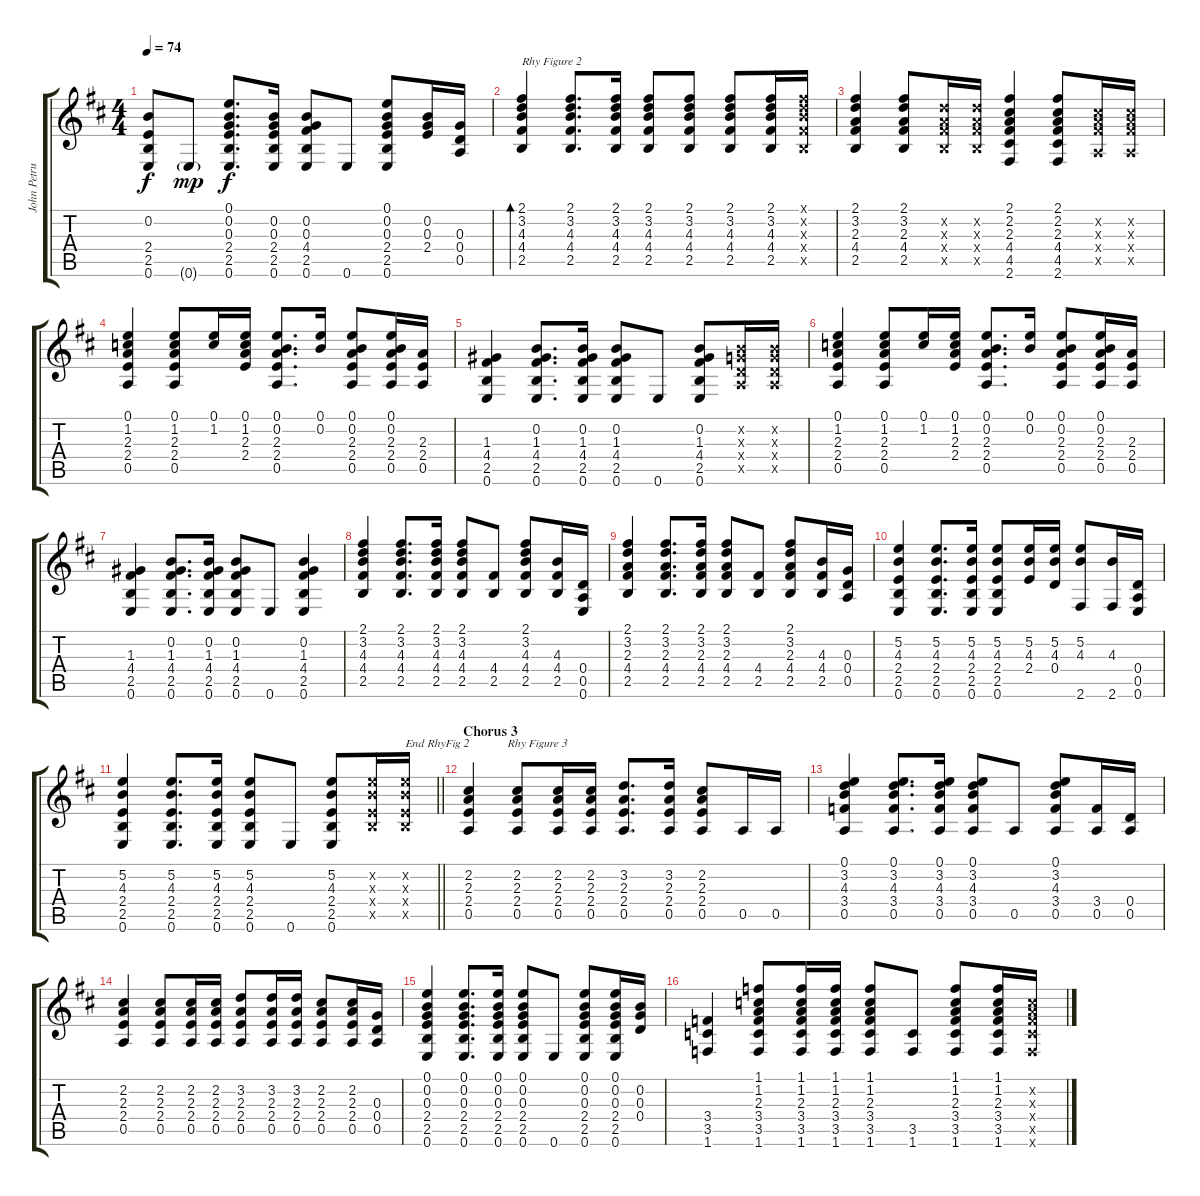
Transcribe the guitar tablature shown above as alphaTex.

\track ("John Petrucci" "John Petru") {instrument acousticguitarsteel}
\staff {score tabs}
\tuning (E4 B3 G3 D3 A2 E2) {hide}
\ts (4 4)
\tempo 74
\clef g2
\ks bminor
(0.2 2.4 2.5 0.6).8{dy f} 0.6{g}.8{dy mp} (0.1 0.2 0.3 2.4 2.5 0.6).8{d dy f} (0.2 0.3 2.4 2.5 0.6).16 (0.2 0.3 4.4 2.5 0.6).8 0.6.8 (0.1 0.2 0.3 2.4 2.5 0.6).8 (0.2 0.3 2.4).16 (0.3 0.4 0.5).16 |
(2.1 3.2 4.3 4.4 2.5).4{bd 120 txt "Rhy Figure 2"} (2.1 3.2 4.3 4.4 2.5).8{d} (2.1 3.2 4.3 4.4 2.5).16 (2.1 3.2 4.3 4.4 2.5).8 (2.1 3.2 4.3 4.4 2.5).8 (2.1 3.2 4.3 4.4 2.5).8 (2.1 3.2 4.3 4.4 2.5).16 (2.1{x} 3.2{x} 4.3{x} 4.4{x} 2.5{x}).16 |
(2.1 3.2 2.3 4.4 2.5).4 (2.1 3.2 2.3 4.4 2.5).8 (3.2{x} 2.3{x} 4.4{x} 2.5{x}).16 (3.2{x} 2.3{x} 4.4{x} 2.5{x}).16 (2.1 2.2 2.3 4.4 4.5 2.6).4 (2.1 2.2 2.3 4.4 4.5 2.6).8 (2.2{x} 2.3{x} 4.4{x} 0.5{x}).16 (2.2{x} 2.3{x} 4.4{x} 0.5{x}).16 |
(0.1 1.2 2.3 2.4 0.5).4 (0.1 1.2 2.3 2.4 0.5).8 (0.1 1.2).16 (0.1 1.2 2.3 2.4).16 (0.1 0.2 2.3 2.4 0.5).8{d} (0.1 0.2).16 (0.1 0.2 2.3 2.4 0.5).8 (0.1 0.2 2.3 2.4 0.5).16 (2.3 2.4 0.5).16 |
(1.3 4.4 2.5 0.6).4 (0.2 1.3 4.4 2.5 0.6).8{d} (0.2 1.3 4.4 2.5 0.6).16 (0.2 1.3 4.4 2.5 0.6).8 0.6.8 (0.2 1.3 4.4 2.5 0.6).8 (0.2{x} 0.3{x} 0.4{x} 0.5{x}).16 (0.2{x} 0.3{x} 0.4{x} 0.5{x}).16 |
(0.1 1.2 2.3 2.4 0.5).4 (0.1 1.2 2.3 2.4 0.5).8 (0.1 1.2).16 (0.1 1.2 2.3 2.4).16 (0.1 0.2 2.3 2.4 0.5).8{d} (0.1 0.2).16 (0.1 0.2 2.3 2.4 0.5).8 (0.1 0.2 2.3 2.4 0.5).16 (2.3 2.4 0.5).16 |
(1.3 4.4 2.5 0.6).4 (0.2 1.3 4.4 2.5 0.6).8{d} (0.2 1.3 4.4 2.5 0.6).16 (0.2 1.3 4.4 2.5 0.6).8 0.6.8 (0.2 1.3 4.4 2.5 0.6).4 |
(2.1 3.2 4.3 4.4 2.5).4 (2.1 3.2 4.3 4.4 2.5).8{d} (2.1 3.2 4.3 4.4 2.5).16 (2.1 3.2 4.3 4.4 2.5).8 (4.4 2.5).8 (2.1 3.2 4.3 4.4 2.5).8 (4.3 4.4 2.5).16 (0.4 0.5 0.6).16 |
(2.1 3.2 2.3 4.4 2.5).4 (2.1 3.2 2.3 4.4 2.5).8{d} (2.1 3.2 2.3 4.4 2.5).16 (2.1 3.2 2.3 4.4 2.5).8 (4.4 2.5).8 (2.1 3.2 2.3 4.4 2.5).8 (4.3 4.4 2.5).16 (0.3 0.4 0.5).16 |
(5.2 4.3 2.4 2.5 0.6).4 (5.2 4.3 2.4 2.5 0.6).8{d} (5.2 4.3 2.4 2.5 0.6).16 (5.2 4.3 2.4 2.5 0.6).8 (5.2 4.3 2.4).16 (5.2 4.3 0.4).16 (5.2 4.3 2.6).8 (4.3 2.6).16 (0.4 0.5 0.6).16 |
\barLineRight lightlight
(5.2 4.3 2.4 2.5 0.6).4 (5.2 4.3 2.4 2.5 0.6).8{d} (5.2 4.3 2.4 2.5 0.6).16 (5.2 4.3 2.4 2.5 0.6).8 0.6.8 (5.2 4.3 2.4 2.5 0.6).8 (5.2{x} 4.3{x} 2.4{x} 2.5{x}).16 (5.2{x} 4.3{x} 2.4{x} 2.5{x}).16{txt "End RhyFig 2"} |
\section ("" "Chorus 3")
(2.2 2.3 2.4 0.5).4{txt "             Rhy Figure 3"} (2.2 2.3 2.4 0.5).8 (2.2 2.3 2.4 0.5).16 (2.2 2.3 2.4 0.5).16 (3.2 2.3 2.4 0.5).8{d} (3.2 2.3 2.4 0.5).16 (2.2 2.3 2.4 0.5).8 0.5.16 0.5.16 |
(0.1 3.2 4.3 3.4 0.5).4 (0.1 3.2 4.3 3.4 0.5).8{d} (0.1 3.2 4.3 3.4 0.5).16 (0.1 3.2 4.3 3.4 0.5).8 0.5.8 (0.1 3.2 4.3 3.4 0.5).8 (3.4 0.5).16 (0.4 0.5).16 |
(2.2 2.3 2.4 0.5).4 (2.2 2.3 2.4 0.5).8 (2.2 2.3 2.4 0.5).16 (2.2 2.3 2.4 0.5).16 (3.2 2.3 2.4 0.5).8 (3.2 2.3 2.4 0.5).16 (3.2 2.3 2.4 0.5).16 (2.2 2.3 2.4 0.5).8 (2.2 2.3 2.4 0.5).16 (0.3 0.4 0.5).16 |
(0.1 0.2 0.3 2.4 2.5 0.6).4 (0.1 0.2 0.3 2.4 2.5 0.6).8{d} (0.1 0.2 0.3 2.4 2.5 0.6).16 (0.1 0.2 0.3 2.4 2.5 0.6).8 0.6.8 (0.1 0.2 0.3 2.4 2.5 0.6).8 (0.1 0.2 0.3 2.4 2.5 0.6).16 (0.2 0.3 0.4).16 |
(3.4 3.5 1.6).4 (1.1 1.2 2.3 3.4 3.5 1.6).8 (1.1 1.2 2.3 3.4 3.5 1.6).16 (1.1 1.2 2.3 3.4 3.5 1.6).16 (1.1 1.2 2.3 3.4 3.5 1.6).8 (3.5 1.6).8 (1.1 1.2 2.3 3.4 3.5 1.6).8 (1.1 1.2 2.3 3.4 3.5 1.6).16 (1.2{x} 2.3{x} 3.4{x} 3.5{x} 1.6{x}).16
